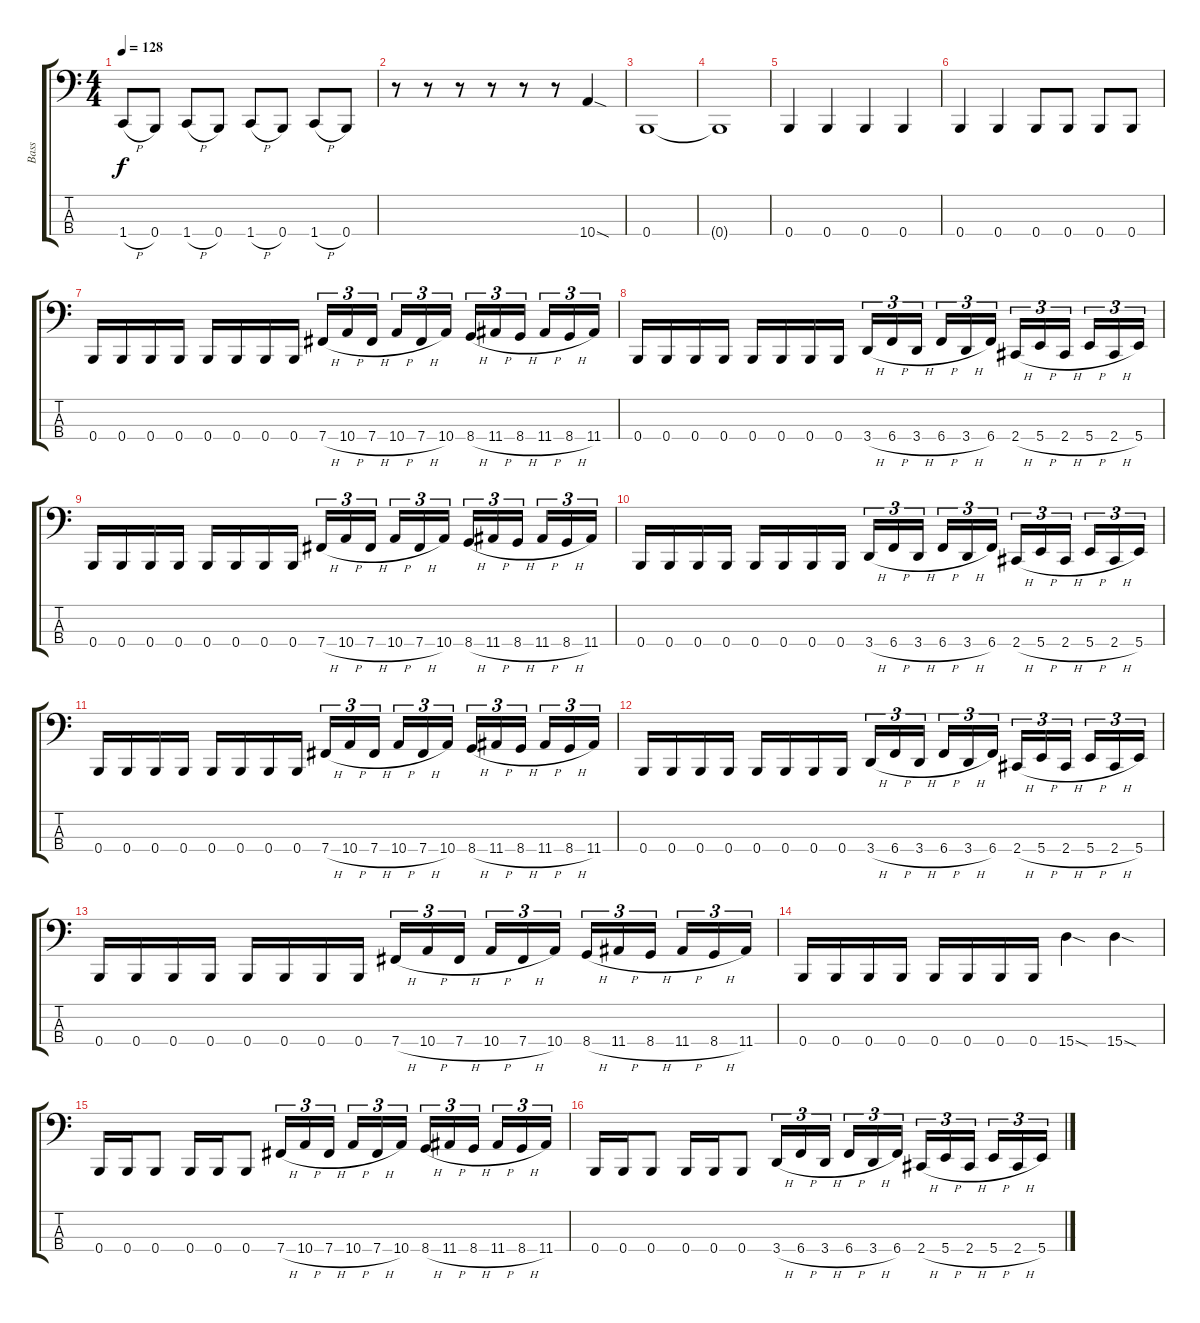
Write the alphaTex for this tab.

\track ("Bass" "Bass") {instrument electricbasspick}
\staff {score tabs}
\tuning (E2 B1 Gb1 B0) {hide}
\ts (4 4)
\tempo 128
\clef f4
\ks c
1.4{h}.8{dy f} 0.4.8 1.4{h}.8 0.4.8 1.4{h}.8 0.4.8 1.4{h}.8 0.4.8 |
r.8 r.8 r.8 r.8 r.8 r.8 10.4{sod}.4 |
0.4.1 |
0.4{t}.1 |
0.4.4 0.4.4 0.4.4 0.4.4 |
0.4.4 0.4.4 0.4.8 0.4.8 0.4.8 0.4.8 |
0.4.16 0.4.16 0.4.16 0.4.16 0.4.16 0.4.16 0.4.16 0.4.16 7.4{h}.16{tu (3 2)} 10.4{h}.16{tu (3 2)} 7.4{h}.16{tu (3 2) beam splitsecondary} 10.4{h}.16{tu (3 2)} 7.4{h}.16{tu (3 2)} 10.4.16{tu (3 2)} 8.4{h}.16{tu (3 2)} 11.4{h}.16{tu (3 2)} 8.4{h}.16{tu (3 2) beam splitsecondary} 11.4{h}.16{tu (3 2)} 8.4{h}.16{tu (3 2)} 11.4.16{tu (3 2)} |
0.4.16 0.4.16 0.4.16 0.4.16 0.4.16 0.4.16 0.4.16 0.4.16 3.4{h}.16{tu (3 2)} 6.4{h}.16{tu (3 2)} 3.4{h}.16{tu (3 2) beam splitsecondary} 6.4{h}.16{tu (3 2)} 3.4{h}.16{tu (3 2)} 6.4.16{tu (3 2)} 2.4{h}.16{tu (3 2)} 5.4{h}.16{tu (3 2)} 2.4{h}.16{tu (3 2) beam splitsecondary} 5.4{h}.16{tu (3 2)} 2.4{h}.16{tu (3 2)} 5.4.16{tu (3 2)} |
0.4.16 0.4.16 0.4.16 0.4.16 0.4.16 0.4.16 0.4.16 0.4.16 7.4{h}.16{tu (3 2)} 10.4{h}.16{tu (3 2)} 7.4{h}.16{tu (3 2) beam splitsecondary} 10.4{h}.16{tu (3 2)} 7.4{h}.16{tu (3 2)} 10.4.16{tu (3 2)} 8.4{h}.16{tu (3 2)} 11.4{h}.16{tu (3 2)} 8.4{h}.16{tu (3 2) beam splitsecondary} 11.4{h}.16{tu (3 2)} 8.4{h}.16{tu (3 2)} 11.4.16{tu (3 2)} |
0.4.16 0.4.16 0.4.16 0.4.16 0.4.16 0.4.16 0.4.16 0.4.16 3.4{h}.16{tu (3 2)} 6.4{h}.16{tu (3 2)} 3.4{h}.16{tu (3 2) beam splitsecondary} 6.4{h}.16{tu (3 2)} 3.4{h}.16{tu (3 2)} 6.4.16{tu (3 2)} 2.4{h}.16{tu (3 2)} 5.4{h}.16{tu (3 2)} 2.4{h}.16{tu (3 2) beam splitsecondary} 5.4{h}.16{tu (3 2)} 2.4{h}.16{tu (3 2)} 5.4.16{tu (3 2)} |
0.4.16 0.4.16 0.4.16 0.4.16 0.4.16 0.4.16 0.4.16 0.4.16 7.4{h}.16{tu (3 2)} 10.4{h}.16{tu (3 2)} 7.4{h}.16{tu (3 2) beam splitsecondary} 10.4{h}.16{tu (3 2)} 7.4{h}.16{tu (3 2)} 10.4.16{tu (3 2)} 8.4{h}.16{tu (3 2)} 11.4{h}.16{tu (3 2)} 8.4{h}.16{tu (3 2) beam splitsecondary} 11.4{h}.16{tu (3 2)} 8.4{h}.16{tu (3 2)} 11.4.16{tu (3 2)} |
0.4.16 0.4.16 0.4.16 0.4.16 0.4.16 0.4.16 0.4.16 0.4.16 3.4{h}.16{tu (3 2)} 6.4{h}.16{tu (3 2)} 3.4{h}.16{tu (3 2) beam splitsecondary} 6.4{h}.16{tu (3 2)} 3.4{h}.16{tu (3 2)} 6.4.16{tu (3 2)} 2.4{h}.16{tu (3 2)} 5.4{h}.16{tu (3 2)} 2.4{h}.16{tu (3 2) beam splitsecondary} 5.4{h}.16{tu (3 2)} 2.4{h}.16{tu (3 2)} 5.4.16{tu (3 2)} |
0.4.16 0.4.16 0.4.16 0.4.16 0.4.16 0.4.16 0.4.16 0.4.16 7.4{h}.16{tu (3 2)} 10.4{h}.16{tu (3 2)} 7.4{h}.16{tu (3 2) beam splitsecondary} 10.4{h}.16{tu (3 2)} 7.4{h}.16{tu (3 2)} 10.4.16{tu (3 2)} 8.4{h}.16{tu (3 2)} 11.4{h}.16{tu (3 2)} 8.4{h}.16{tu (3 2) beam splitsecondary} 11.4{h}.16{tu (3 2)} 8.4{h}.16{tu (3 2)} 11.4.16{tu (3 2)} |
0.4.16 0.4.16 0.4.16 0.4.16 0.4.16 0.4.16 0.4.16 0.4.16 15.4{sod}.4 15.4{sod}.4 |
0.4.16 0.4.16 0.4.8 0.4.16 0.4.16 0.4.8 7.4{h}.16{tu (3 2)} 10.4{h}.16{tu (3 2)} 7.4{h}.16{tu (3 2) beam splitsecondary} 10.4{h}.16{tu (3 2)} 7.4{h}.16{tu (3 2)} 10.4.16{tu (3 2)} 8.4{h}.16{tu (3 2)} 11.4{h}.16{tu (3 2)} 8.4{h}.16{tu (3 2) beam splitsecondary} 11.4{h}.16{tu (3 2)} 8.4{h}.16{tu (3 2)} 11.4.16{tu (3 2)} |
0.4.16 0.4.16 0.4.8 0.4.16 0.4.16 0.4.8 3.4{h}.16{tu (3 2)} 6.4{h}.16{tu (3 2)} 3.4{h}.16{tu (3 2) beam splitsecondary} 6.4{h}.16{tu (3 2)} 3.4{h}.16{tu (3 2)} 6.4.16{tu (3 2)} 2.4{h}.16{tu (3 2)} 5.4{h}.16{tu (3 2)} 2.4{h}.16{tu (3 2) beam splitsecondary} 5.4{h}.16{tu (3 2)} 2.4{h}.16{tu (3 2)} 5.4.16{tu (3 2)}
